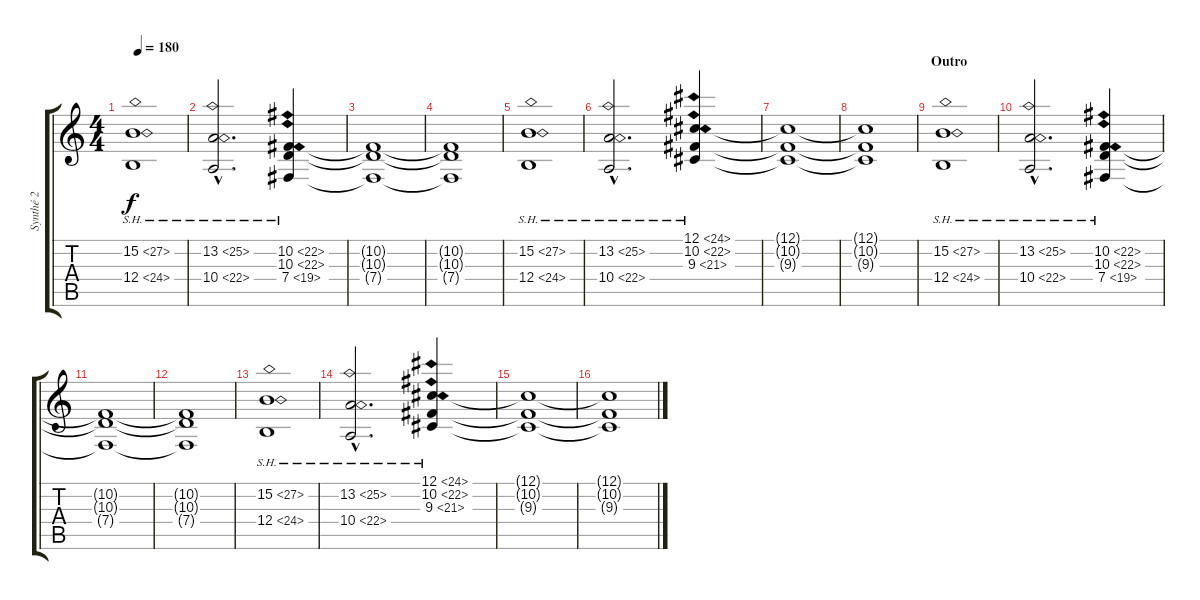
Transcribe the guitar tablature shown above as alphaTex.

\track ("Synthé 2" "Synthé 2") {instrument synthstrings2}
\staff {score tabs}
\tuning (Db4 Ab3 E3 B2 Gb2 B1) {hide}
\ts (4 4)
\tempo 180
\clef g2
\ks c
(15.2{sh 12} 12.4{sh 12}).1{dy f} |
(13.2{sh 12 hac} 10.4{sh 12 hac}).2{d} (10.2{sh 12} 10.3{sh 12} 7.4{sh 12}).4 |
(10.2{t} 10.3{t} 7.4{t}).1 |
(10.2{t} 10.3{t} 7.4{t}).1 |
(15.2{sh 12} 12.4{sh 12}).1 |
(13.2{sh 12 hac} 10.4{sh 12 hac}).2{d} (12.1{sh 12} 10.2{sh 12} 9.3{sh 12}).4 |
(12.1{t} 10.2{t} 9.3{t}).1 |
(12.1{t} 10.2{t} 9.3{t}).1 |
\section ("" "Outro")
(15.2{sh 12} 12.4{sh 12}).1 |
(13.2{sh 12 hac} 10.4{sh 12 hac}).2{d} (10.2{sh 12} 10.3{sh 12} 7.4{sh 12}).4 |
(10.2{t} 10.3{t} 7.4{t}).1 |
(10.2{t} 10.3{t} 7.4{t}).1 |
(15.2{sh 12} 12.4{sh 12}).1 |
(13.2{sh 12 hac} 10.4{sh 12 hac}).2{d} (12.1{sh 12} 10.2{sh 12} 9.3{sh 12}).4 |
(12.1{t} 10.2{t} 9.3{t}).1 |
(12.1{t} 10.2{t} 9.3{t}).1
